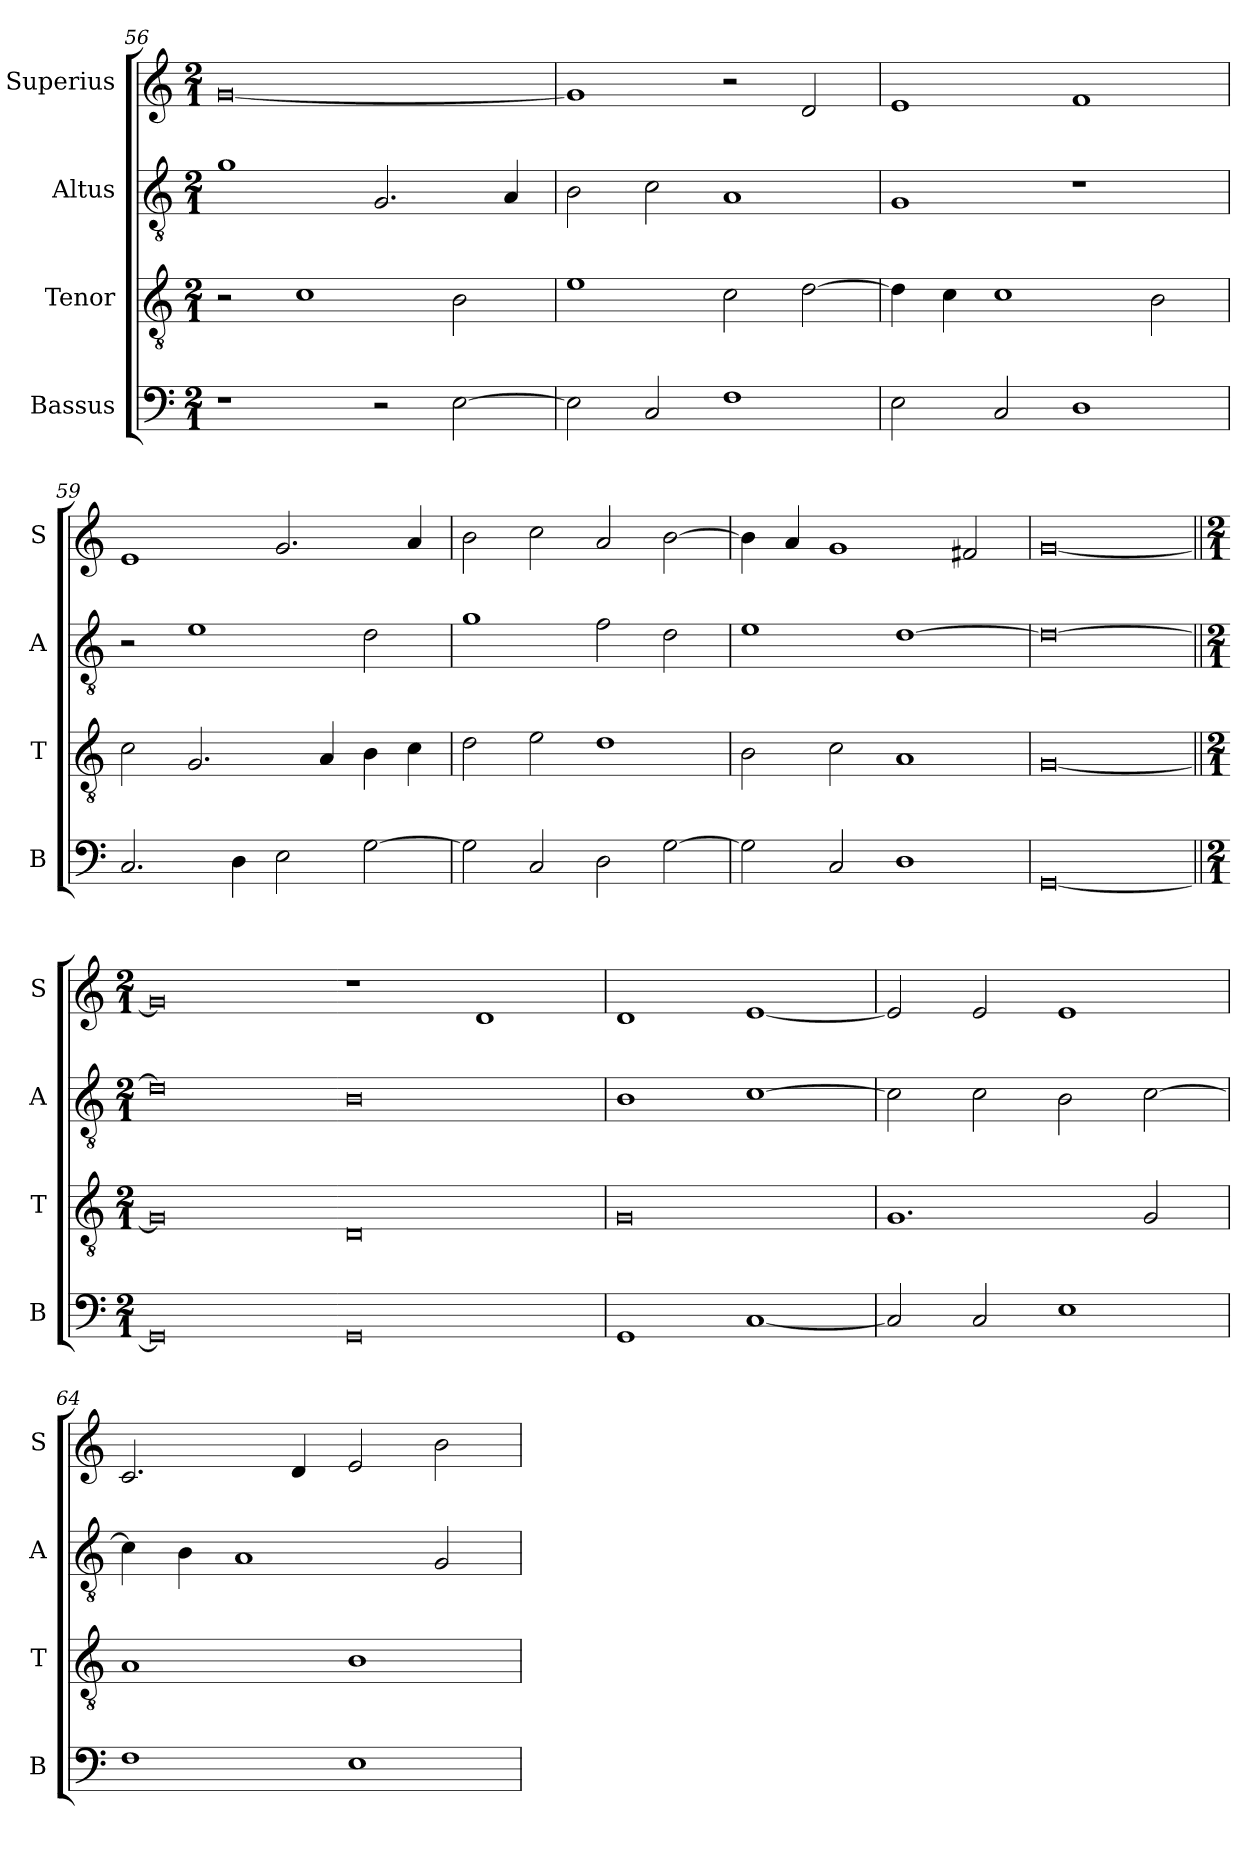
**kern	**kern	**kern	**kern
*part4	*part3	*part2	*part1
*staff4	*staff3	*staff2	*staff1
*I"Bassus	*I"Tenor	*I"Altus	*I"Superius
*I'B	*I'T	*I'A	*I'S
*clefF4	*clefGv2	*clefGv2	*clefG2
*k[]	*k[]	*k[]	*k[]
*C:	*C:	*C:	*C:
*M2/1	*M2/1	*M2/1	*M2/1
=56	=56	=56	=56
1r	2r	1g	[0g
.	1c	.	.
2r	.	2.G	.
[2E	2B	.	.
.	.	4A	.
=57	=57	=57	=57
2E]	1e	2B	1g]
2C	.	2c	.
1F	2c	1A	2r
.	[2d	.	2d
=58	=58	=58	=58
2E	4d]	1G	1e
.	4c	.	.
2C	1c	.	.
1D	.	1r	1f
.	2B	.	.
=59	=59	=59	=59
2.C	2c	2r	1e
.	2.G	1e	.
4D	.	.	.
2E	.	.	2.g
.	4A	.	.
[2G	4B	2d	.
.	4c	.	4a
=60	=60	=60	=60
2G]	2d	1g	2b
2C	2e	.	2cc
2D	1d	2f	2a
[2G	.	2d	[2b
=61	=61	=61	=61
2G]	2B	1e	4b]
.	.	.	4a
2C	2c	.	1g
1D	1A	[1d	.
.	.	.	2f#X
=	=	=	=
[0GG	[0G	0d_	[0g
=||	=||	=||	=||
*M2/1	*M2/1	*M2/1	*M2/1
0GG]	0G]	0d]	0g]
0GG	0D	0B	1r
.	.	.	1d
=62	=62	=62	=62
1GG	0G	1B	1d
[1C	.	[1c	[1e
=63	=63	=63	=63
2C]	1.G	2c]	2e]
2C	.	2c	2e
1E	.	2B	1e
.	2G	[2c	.
=64	=64	=64	=64
1F	1A	4c]	2.c
.	.	4B	.
.	.	1A	.
.	.	.	4d
1E	1B	.	2e
.	.	2G	2b
=	=	=	=
*-	*-	*-	*-
